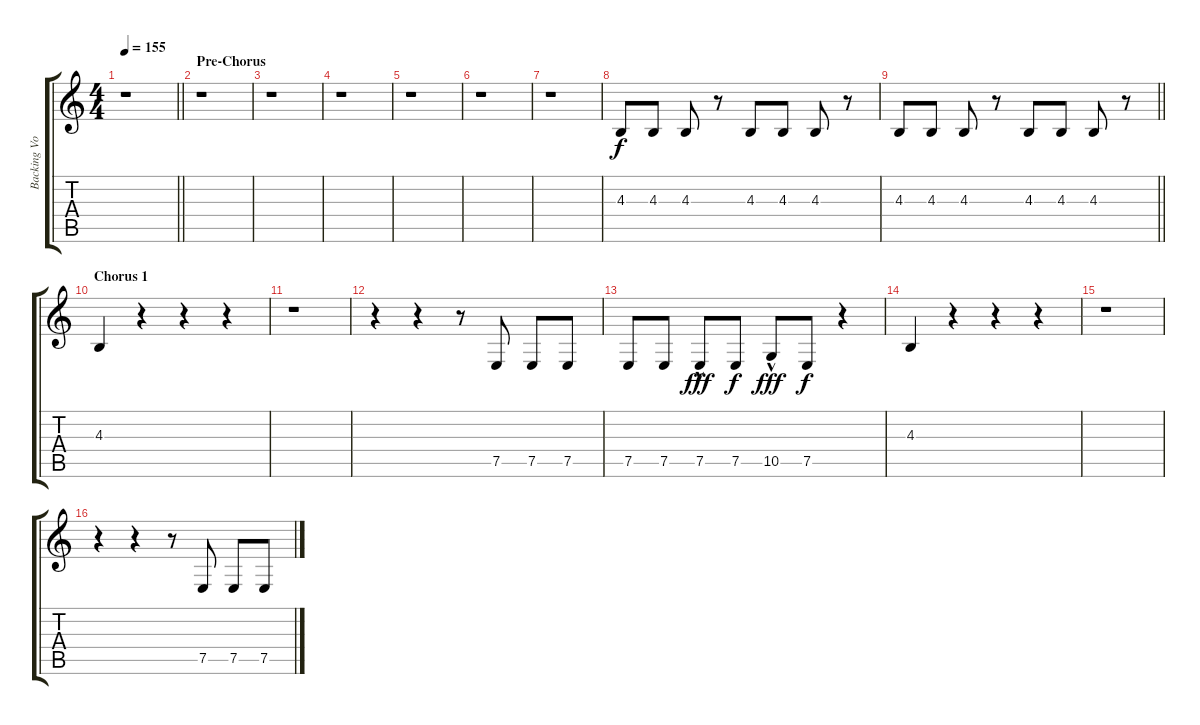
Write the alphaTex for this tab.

\track ("Backing Vocals" "Backing Vo") {instrument tenorsax}
\staff {score tabs}
\tuning (E4 B3 G3 D3 A2 E2) {hide}
\ts (4 4)
\tempo 155
\clef g2
\barLineRight lightlight
\ks c
r.1{dy f} |
\section ("" "Pre-Chorus")
r.1 |
r.1 |
r.1 |
r.1 |
r.1 |
r.1 |
4.3.8 4.3.8 4.3.8 r.8 4.3.8 4.3.8 4.3.8 r.8 |
\barLineRight lightlight
4.3.8 4.3.8 4.3.8 r.8 4.3.8 4.3.8 4.3.8 r.8 |
\section ("" "Chorus 1")
4.3.4 r.4 r.4 r.4 |
r.1 |
r.4 r.4 r.8 7.5.8 7.5.8 7.5.8 |
7.5.8 7.5.8 7.5{hac}.8{dy fff} 7.5.8{dy f} 10.5{hac}.8{dy fff} 7.5.8{dy f} r.4 |
4.3.4 r.4 r.4 r.4 |
r.1 |
r.4 r.4 r.8 7.5.8 7.5.8 7.5.8
